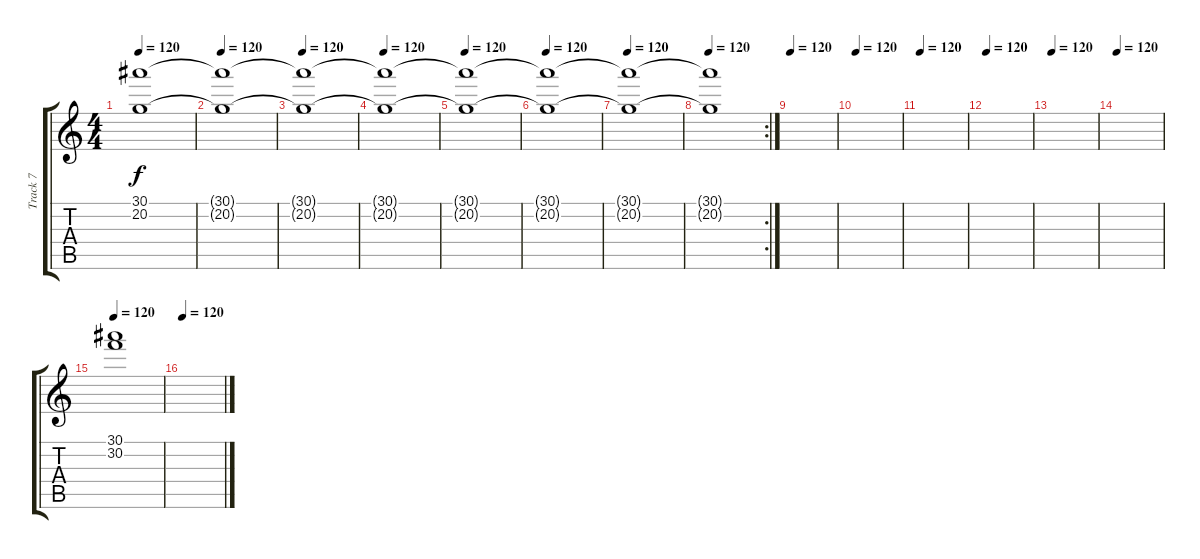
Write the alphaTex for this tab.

\track ("Track 7" "Track 7") {instrument drawbarorgan}
\staff {score tabs}
\tuning (E4 B3 G3 D3 A2 E2) {hide}
\ts (4 4)
\tempo 120
\clef g2
\ks c
(30.1{t} 20.2{t}).1{dy f} |
\tempo 120
(30.1{t} 20.2{t}).1 |
\tempo 120
(30.1{t} 20.2{t}).1 |
\tempo 120
(30.1{t} 20.2{t}).1 |
\tempo 120
(30.1{t} 20.2{t}).1 |
\tempo 120
(30.1{t} 20.2{t}).1 |
\tempo 120
(30.1{t} 20.2{t}).1 |
\rc 2
\tempo 120
(30.1{t} 20.2{t}).1 |
\tempo 120
|
\tempo 120
|
\tempo 120
|
\tempo 120
|
\tempo 120
|
\tempo 120
|
\tempo 120
(30.1 30.2).1{volume 12} |
\tempo 120
